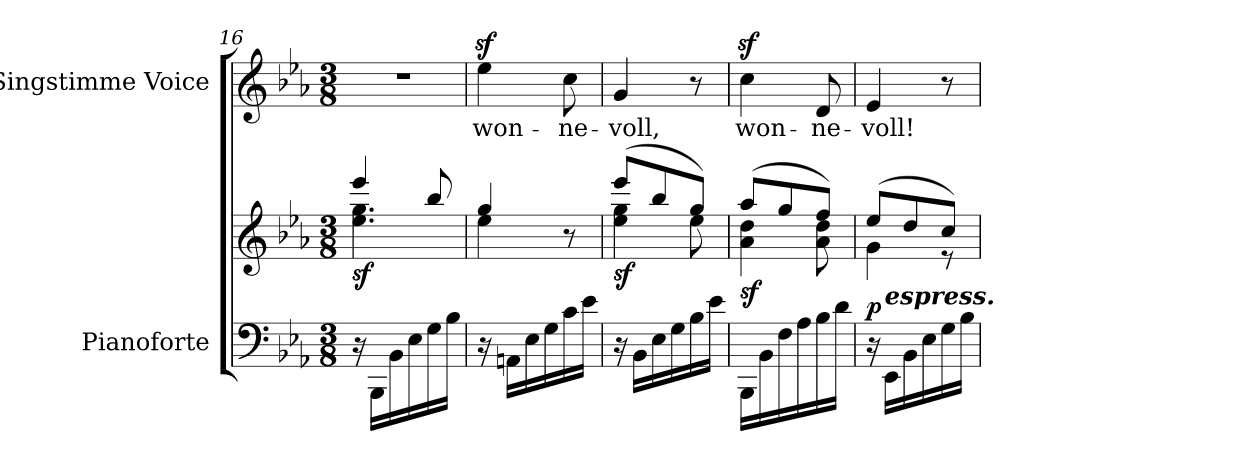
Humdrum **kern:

**kern	**kern	**dynam	**kern	**text
*part2	*part2	*part2	*part1	*part1
*staff3	*staff2	*staff2/3	*staff1	*staff1
*I"Pianoforte	*	*	*I"Singstimme Voice	*
*I'Pno	*	*	*	*
*clefF4	*clefG2	*	*clefG2	*
*k[b-e-a-]	*k[b-e-a-]	*	*k[b-e-a-]	*
*M3/8	*M3/8	*	*M3/8	*
=16	=16	=16	=16	=16
*	*^	*	*	*
!	!	!	!LO:DY:b	!	!
16r	4eee-/	4.ee-\ 4.gg\	sf	4.r	.
16BBB-\LL	.	.	.	.	.
16BB-\	.	.	.	.	.
16E-\	.	.	.	.	.
16G\	8bb-/	.	.	.	.
16B-\JJ	.	.	.	.	.
=17	=17	=17	=17	=17	=17
!	!	!	!	!	!LO:LY:b
16r	4gg/	4ee-\	.	4ee-z>\	won-
16AAn\LL	.	.	.	.	.
16E-\	.	.	.	.	.
16G\	.	.	.	.	.
!	!	!	!	!	!LO:LY:b
16c\	8r	8ryy	.	8cc\	-ne-
16e-\JJ	.	.	.	.	.
!!LO:LB:g=z
=18	=18	=18	=18	=18	=18
!	!	!	!LO:DY:b	!	!LO:LY:b
16r	(>8eee-/L	4ee-\ 4gg\	sf	4g/	-voll,
16BB-\LL	.	.	.	.	.
16E-\	8bb-/	.	.	.	.
16G\	.	.	.	.	.
16B-\	8gg/J)	8ee-\	.	8r	.
16e-\JJ	.	.	.	.	.
=19	=19	=19	=19	=19	=19
!	!	!	!LO:DY:b	!	!LO:LY:b
16BBB-\LL	(>8aa-/L	4a-\ 4dd\	sf	4ccz>\	won-
16BB-\	.	.	.	.	.
16F\	8gg/	.	.	.	.
16A-\	.	.	.	.	.
!	!	!	!	!	!LO:LY:b
16B-\	8ff/J)	8a-\ 8dd\	.	8d/	-ne-
16d\JJ	.	.	.	.	.
=20	=20	=20	=20	=20	=20
!	!	!	!LO:DY:a=2	!	!LO:LY:b
16r	(>8ee-/L	4g\	p	4e-/	-voll!
!LO:TX:a:Bi:t=espress.	!	!	!	!	!
16EE-\LL	.	.	.	.	.
16BB-\	8dd/	.	.	.	.
16E-\	.	.	.	.	.
16G\	8cc/J)	8r	.	8r	.
16B-\JJ	.	.	.	.	.
*	*v	*v	*	*	*
=	=	=	=	=
*-	*-	*-	*-	*-
